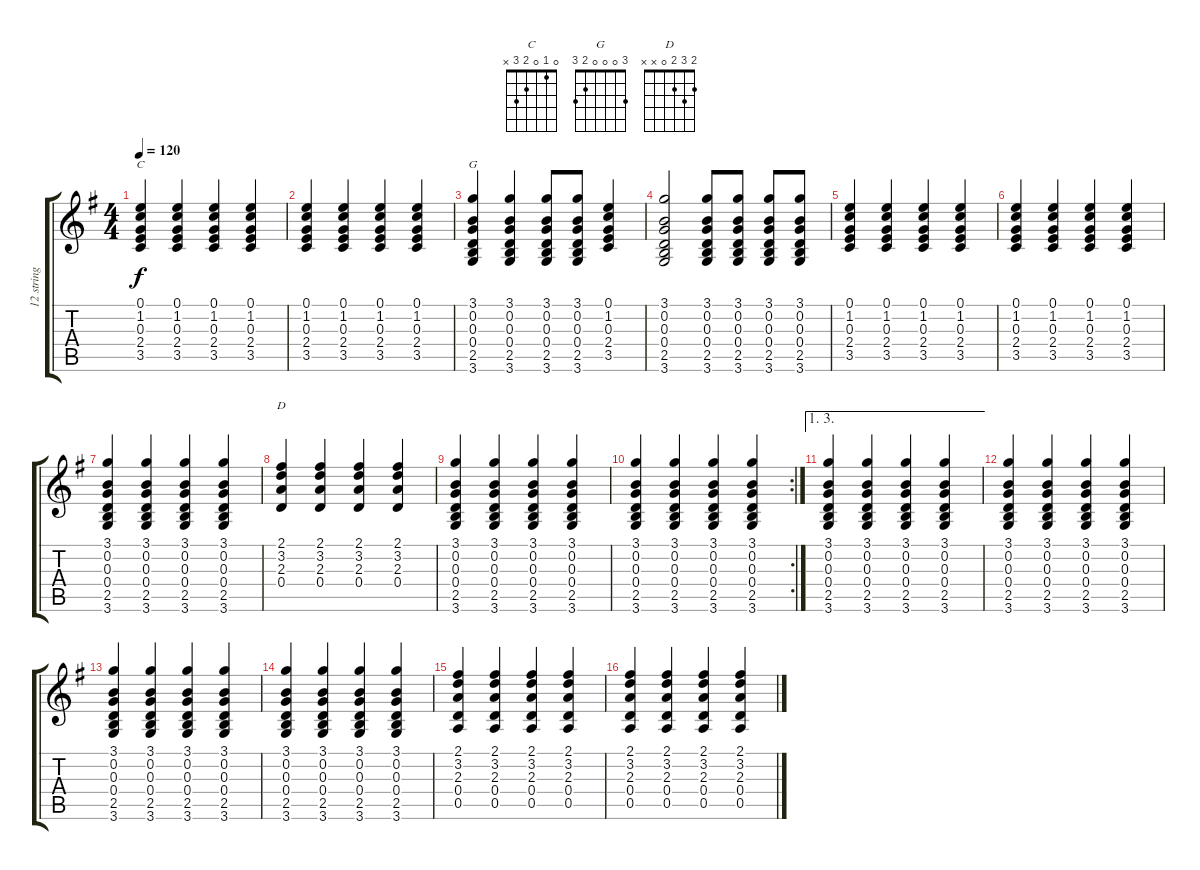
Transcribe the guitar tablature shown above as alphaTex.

\track ("12 string Acoustic" "12 string ") {instrument acousticguitarsteel}
\staff {score tabs}
\tuning (E4 B3 G3 D3 A2 E2) {hide}
\chord ("C" 0 1 0 2 3 x)
\chord ("G" 3 0 0 0 2 3)
\chord ("D" 2 3 2 0 x x)
\ts (4 4)
\tempo 120
\clef g2
\ks g
(0.1 1.2 0.3 2.4 3.5).4{ch "C" dy f} (0.1 1.2 0.3 2.4 3.5).4 (0.1 1.2 0.3 2.4 3.5).4 (0.1 1.2 0.3 2.4 3.5).4 |
(0.1 1.2 0.3 2.4 3.5).4 (0.1 1.2 0.3 2.4 3.5).4 (0.1 1.2 0.3 2.4 3.5).4 (0.1 1.2 0.3 2.4 3.5).4 |
(3.1 0.2 0.3 0.4 2.5 3.6).4{ch "G"} (3.1 0.2 0.3 0.4 2.5 3.6).4 (3.1 0.2 0.3 0.4 2.5 3.6).8 (3.1 0.2 0.3 0.4 2.5 3.6).8 (0.1 1.2 0.3 2.4 3.5).4 |
(3.1 0.2 0.3 0.4 2.5 3.6).2 (3.1 0.2 0.3 0.4 2.5 3.6).8 (3.1 0.2 0.3 0.4 2.5 3.6).8 (3.1 0.2 0.3 0.4 2.5 3.6).8 (3.1 0.2 0.3 0.4 2.5 3.6).8 |
(0.1 1.2 0.3 2.4 3.5).4 (0.1 1.2 0.3 2.4 3.5).4 (0.1 1.2 0.3 2.4 3.5).4 (0.1 1.2 0.3 2.4 3.5).4 |
(0.1 1.2 0.3 2.4 3.5).4 (0.1 1.2 0.3 2.4 3.5).4 (0.1 1.2 0.3 2.4 3.5).4 (0.1 1.2 0.3 2.4 3.5).4 |
(3.1 0.2 0.3 0.4 2.5 3.6).4 (3.1 0.2 0.3 0.4 2.5 3.6).4 (3.1 0.2 0.3 0.4 2.5 3.6).4 (3.1 0.2 0.3 0.4 2.5 3.6).4 |
(2.1 3.2 2.3 0.4).4{ch "D"} (2.1 3.2 2.3 0.4).4 (2.1 3.2 2.3 0.4).4 (2.1 3.2 2.3 0.4).4 |
(3.1 0.2 0.3 0.4 2.5 3.6).4 (3.1 0.2 0.3 0.4 2.5 3.6).4 (3.1 0.2 0.3 0.4 2.5 3.6).4 (3.1 0.2 0.3 0.4 2.5 3.6).4 |
\rc 2
(3.1 0.2 0.3 0.4 2.5 3.6).4 (3.1 0.2 0.3 0.4 2.5 3.6).4 (3.1 0.2 0.3 0.4 2.5 3.6).4 (3.1 0.2 0.3 0.4 2.5 3.6).4 |
\ae (1 3)
(3.1 0.2 0.3 0.4 2.5 3.6).4 (3.1 0.2 0.3 0.4 2.5 3.6).4 (3.1 0.2 0.3 0.4 2.5 3.6).4 (3.1 0.2 0.3 0.4 2.5 3.6).4 |
(3.1 0.2 0.3 0.4 2.5 3.6).4 (3.1 0.2 0.3 0.4 2.5 3.6).4 (3.1 0.2 0.3 0.4 2.5 3.6).4 (3.1 0.2 0.3 0.4 2.5 3.6).4 |
(3.1 0.2 0.3 0.4 2.5 3.6).4 (3.1 0.2 0.3 0.4 2.5 3.6).4 (3.1 0.2 0.3 0.4 2.5 3.6).4 (3.1 0.2 0.3 0.4 2.5 3.6).4 |
(3.1 0.2 0.3 0.4 2.5 3.6).4 (3.1 0.2 0.3 0.4 2.5 3.6).4 (3.1 0.2 0.3 0.4 2.5 3.6).4 (3.1 0.2 0.3 0.4 2.5 3.6).4 |
(2.1 3.2 2.3 0.4 0.5).4 (2.1 3.2 2.3 0.4 0.5).4 (2.1 3.2 2.3 0.4 0.5).4 (2.1 3.2 2.3 0.4 0.5).4 |
(2.1 3.2 2.3 0.4 0.5).4 (2.1 3.2 2.3 0.4 0.5).4 (2.1 3.2 2.3 0.4 0.5).4 (2.1 3.2 2.3 0.4 0.5).4
